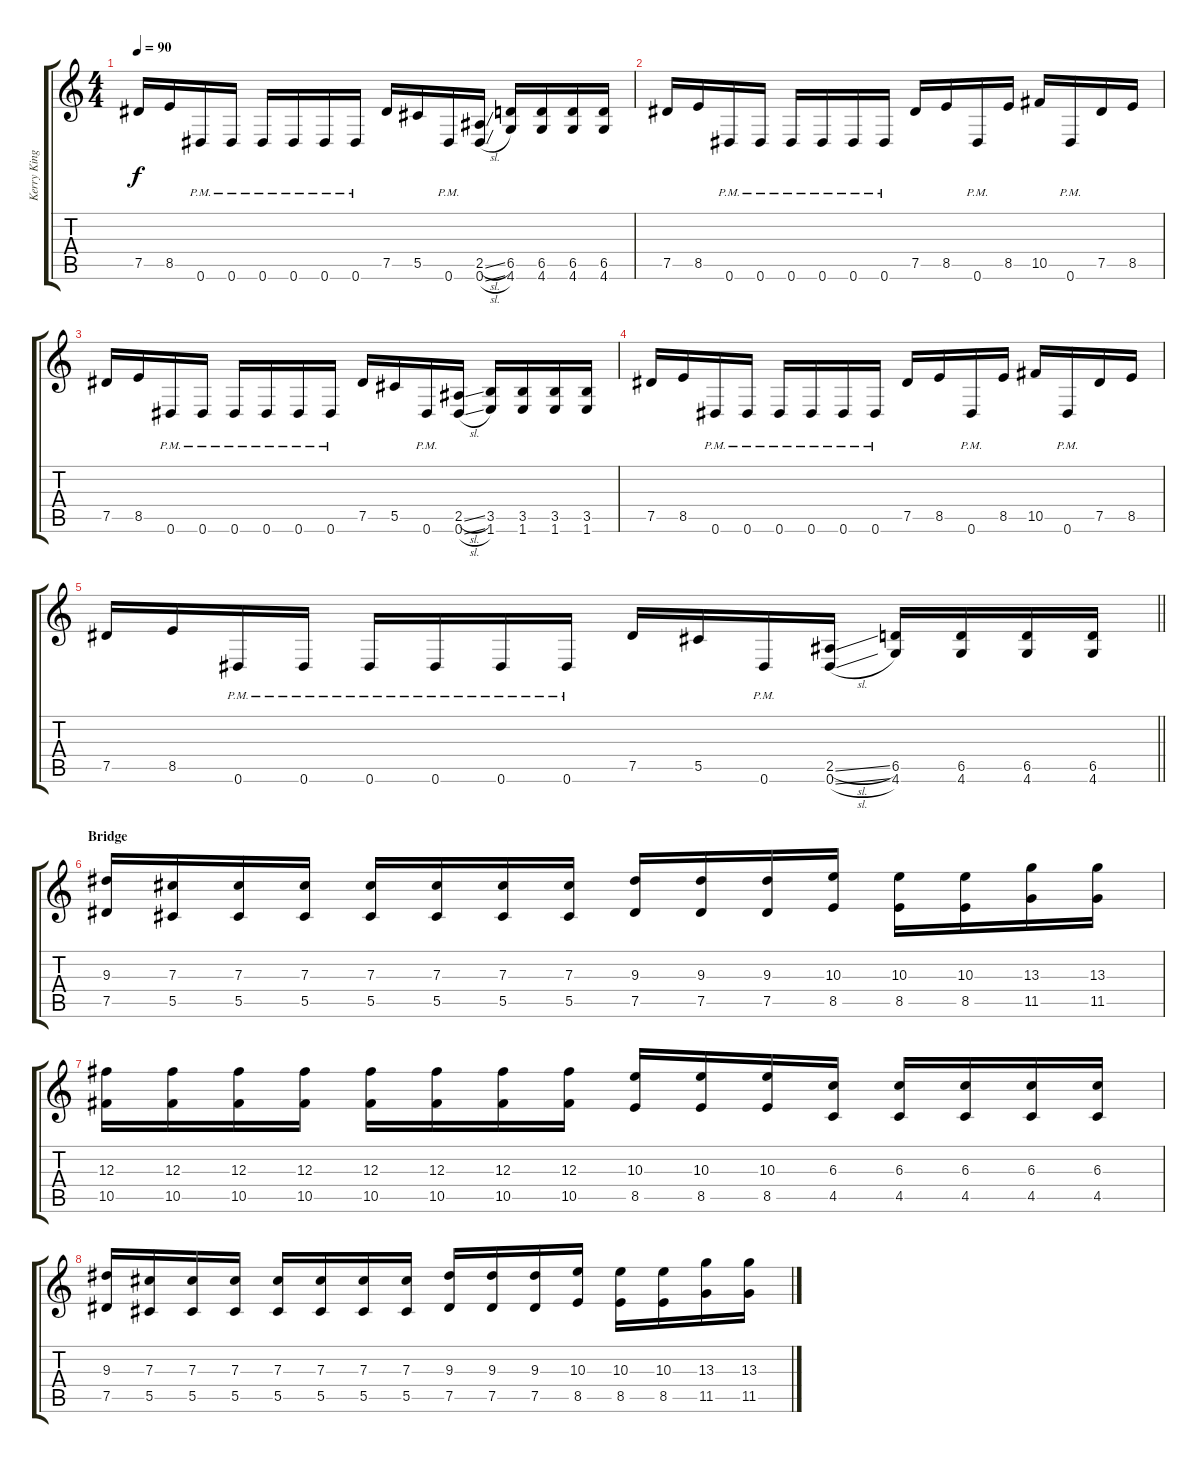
\track ("Kerry King" "Kerry King") {instrument distortionguitar}
\staff {score tabs}
\tuning (Eb4 Bb3 Gb3 Db3 Ab2 Eb2) {hide}
\ts (4 4)
\tempo 90
\clef g2
\ks c
7.5.16{dy f} 8.5.16 0.6{pm}.16 0.6{pm}.16 0.6{pm}.16 0.6{pm}.16 0.6{pm}.16 0.6{pm}.16 7.5.16 5.5.16 0.6{pm}.16 (2.5{sl} 0.6{sl}).16 (6.5 4.6).16 (6.5 4.6).16 (6.5 4.6).16 (6.5 4.6).16 |
7.5.16 8.5.16 0.6{pm}.16 0.6{pm}.16 0.6{pm}.16 0.6{pm}.16 0.6{pm}.16 0.6{pm}.16 7.5.16 8.5.16 0.6{pm}.16 8.5.16 10.5.16 0.6{pm}.16 7.5.16 8.5.16 |
7.5.16 8.5.16 0.6{pm}.16 0.6{pm}.16 0.6{pm}.16 0.6{pm}.16 0.6{pm}.16 0.6{pm}.16 7.5.16 5.5.16 0.6{pm}.16 (2.5{sl} 0.6{sl}).16 (3.5 1.6).16 (3.5 1.6).16 (3.5 1.6).16 (3.5 1.6).16 |
7.5.16 8.5.16 0.6{pm}.16 0.6{pm}.16 0.6{pm}.16 0.6{pm}.16 0.6{pm}.16 0.6{pm}.16 7.5.16 8.5.16 0.6{pm}.16 8.5.16 10.5.16 0.6{pm}.16 7.5.16 8.5.16 |
\barLineRight lightlight
7.5.16 8.5.16 0.6{pm}.16 0.6{pm}.16 0.6{pm}.16 0.6{pm}.16 0.6{pm}.16 0.6{pm}.16 7.5.16 5.5.16 0.6{pm}.16 (2.5{sl} 0.6{sl}).16 (6.5 4.6).16 (6.5 4.6).16 (6.5 4.6).16 (6.5 4.6).16 |
\section ("" "Bridge")
(9.3 7.5).16 (7.3 5.5).16 (7.3 5.5).16 (7.3 5.5).16 (7.3 5.5).16 (7.3 5.5).16 (7.3 5.5).16 (7.3 5.5).16 (9.3 7.5).16 (9.3 7.5).16 (9.3 7.5).16 (10.3 8.5).16 (10.3 8.5).16 (10.3 8.5).16 (13.3 11.5).16 (13.3 11.5).16 |
(12.3 10.5).16 (12.3 10.5).16 (12.3 10.5).16 (12.3 10.5).16 (12.3 10.5).16 (12.3 10.5).16 (12.3 10.5).16 (12.3 10.5).16 (10.3 8.5).16 (10.3 8.5).16 (10.3 8.5).16 (6.3 4.5).16 (6.3 4.5).16 (6.3 4.5).16 (6.3 4.5).16 (6.3 4.5).16 |
(9.3 7.5).16 (7.3 5.5).16 (7.3 5.5).16 (7.3 5.5).16 (7.3 5.5).16 (7.3 5.5).16 (7.3 5.5).16 (7.3 5.5).16 (9.3 7.5).16 (9.3 7.5).16 (9.3 7.5).16 (10.3 8.5).16 (10.3 8.5).16 (10.3 8.5).16 (13.3 11.5).16 (13.3 11.5).16
